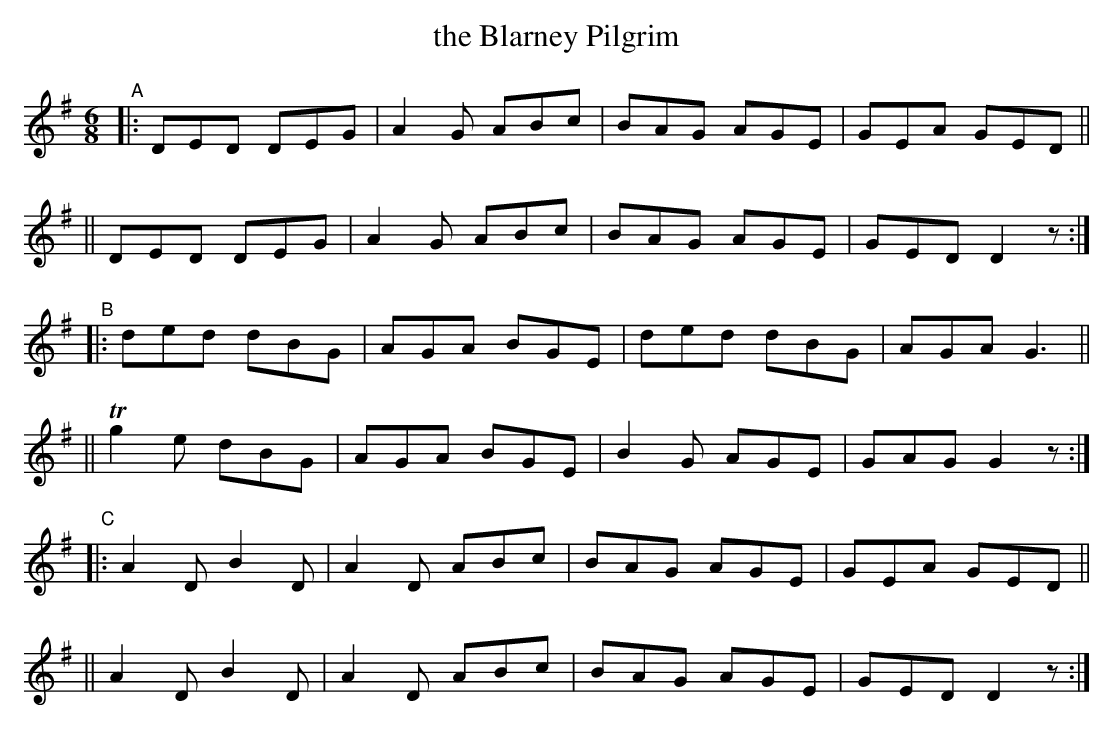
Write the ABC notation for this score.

X:1
T: the Blarney Pilgrim
M: 6/8
L: 1/8
K: G
"^A"\
|: DED DEG | A2G ABc | BAG AGE | GEA GED ||
|| DED DEG | A2G ABc | BAG AGE | GED D2z :|
"^B"\
|: ded dBG | AGA BGE | ded dBG | AGA G3 ||
||Tg2e dBG | AGA BGE | B2G AGE | GAG G2z :|
"^C"\
|: A2D B2D | A2D ABc | BAG AGE | GEA GED ||
|| A2D B2D | A2D ABc | BAG AGE | GED D2z :|
